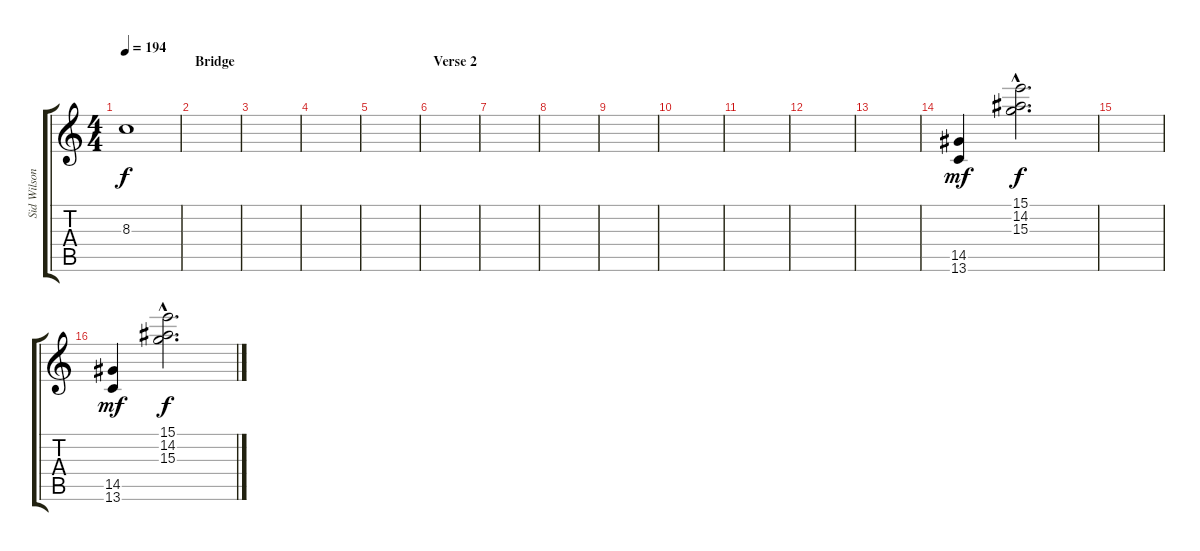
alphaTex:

\track ("Sid Wilson / Guitar Effects" "Sid Wilson") {instrument overdrivenguitar}
\staff {score tabs}
\tuning (Db4 Ab3 E3 B2 Gb2 B1) {hide}
\ts (4 4)
\tempo 194
\clef g2
\ks c
8.3{t}.1{dy f} |
\section ("" "Bridge")
|
|
|
|
\section ("" "Verse 2")
|
|
|
|
|
|
|
|
(14.5 13.6).4{dy mf volume 10 instrument celesta} (15.1{hac} 14.2{hac} 15.3{hac}).2{d dy f} |
|
(14.5 13.6).4{dy mf} (15.1{hac} 14.2{hac} 15.3{hac}).2{d dy f}
